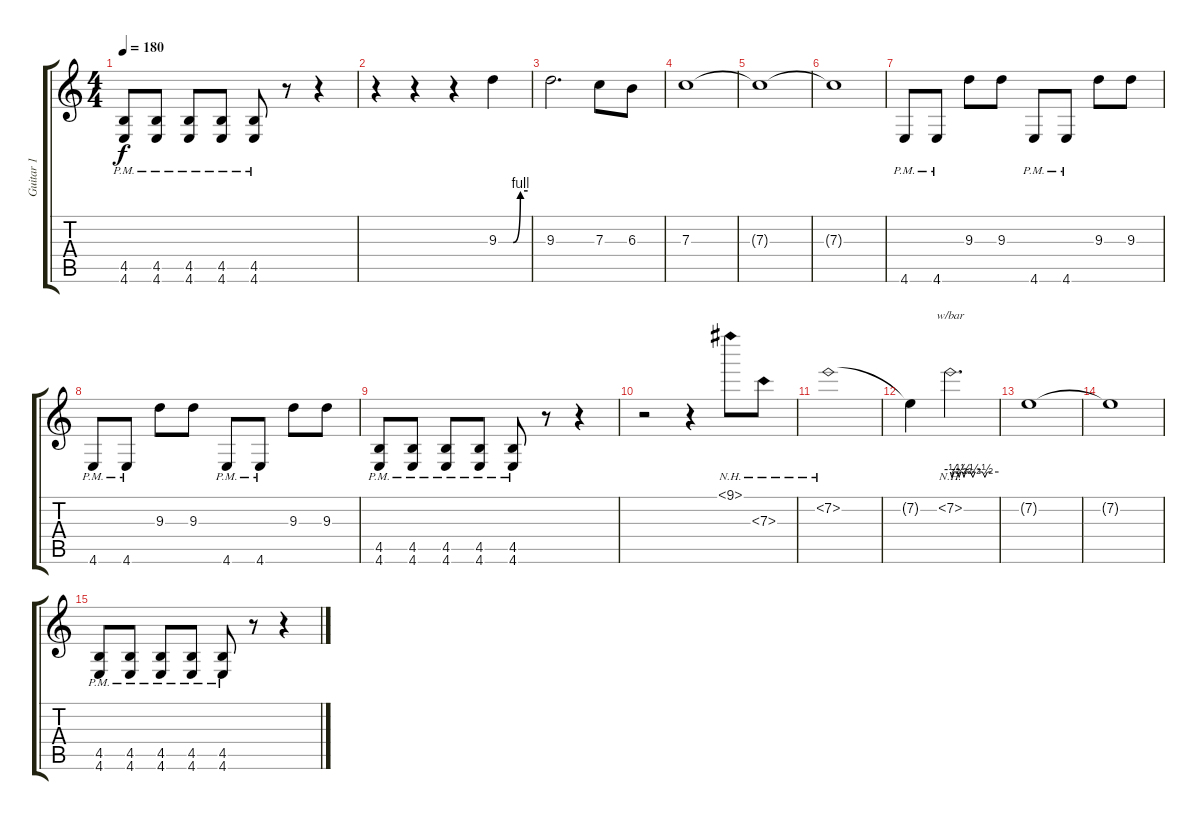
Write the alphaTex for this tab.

\track ("Guitar 1" "Guitar 1") {instrument overdrivenguitar}
\staff {score tabs}
\tuning (D4 A3 F3 C3 G2 C2) {hide}
\ts (4 4)
\tempo 180
\clef g2
\ks c
(4.5{pm} 4.6{pm}).8{dy f} (4.5{pm} 4.6{pm}).8 (4.5{pm} 4.6{pm}).8 (4.5{pm} 4.6{pm}).8 (4.5{pm} 4.6{pm}).8 r.8 r.4 |
r.4 r.4 r.4 9.3{be (custom 0 0 15 0 30 0 45 4 60 4)}.4 |
9.3.2{d} 7.3.8 6.3.8 |
7.3.1 |
7.3{t}.1 |
7.3{t}.1 |
4.6{pm}.8 4.6{pm}.8 9.3.8 9.3.8 4.6{pm}.8 4.6{pm}.8 9.3.8 9.3.8 |
4.6{pm}.8 4.6{pm}.8 9.3.8 9.3.8 4.6{pm}.8 4.6{pm}.8 9.3.8 9.3.8 |
(4.5{pm} 4.6{pm}).8 (4.5{pm} 4.6{pm}).8 (4.5{pm} 4.6{pm}).8 (4.5{pm} 4.6{pm}).8 (4.5{pm} 4.6{pm}).8 r.8 r.4 |
r.2 r.4 9.1{nh}.8 7.3{nh}.8 |
7.2{nh}.1 |
7.2{t}.4 7.2{nh}.2{d tbe (custom default 0 0 2 -2 4 0 9 0 11 -2 13 0 15 0 17 -2 19 0 25 0 28 -2 31 0 40 0 43 -2 46 0 60 0)} |
7.2{t}.1 |
7.2{t}.1 |
(4.5{pm} 4.6{pm}).8 (4.5{pm} 4.6{pm}).8 (4.5{pm} 4.6{pm}).8 (4.5{pm} 4.6{pm}).8 (4.5{pm} 4.6{pm}).8 r.8 r.4
